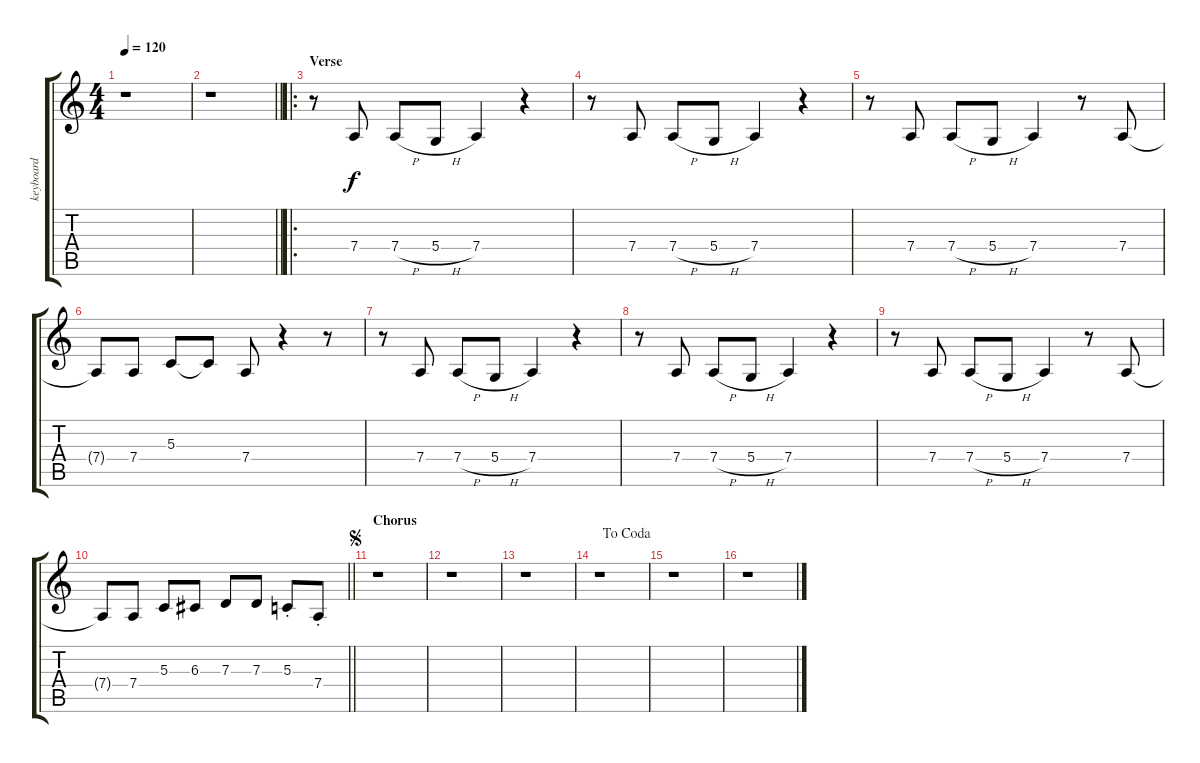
\track ("keyboard" "keyboard") {instrument lead2sawtooth}
\staff {score tabs}
\tuning (E4 B3 G3 D3 A2 E2) {hide}
\ts (4 4)
\tempo 120
\clef g2
\ks c
r.1{dy f instrument lead2sawtooth} |
\barLineRight lightlight
r.1 |
\ro
\section ("" "Verse")
r.8 7.4.8 7.4{h}.8 5.4{h}.8 7.4.4 r.4 |
r.8 7.4.8 7.4{h}.8 5.4{h}.8 7.4.4 r.4 |
r.8 7.4.8 7.4{h}.8 5.4{h}.8 7.4.4 r.8 7.4.8 |
7.4{t}.8 7.4.8 5.3.8 5.3{t}.8 7.4.8 r.4 r.8 |
r.8 7.4.8 7.4{h}.8 5.4{h}.8 7.4.4 r.4 |
r.8 7.4.8 7.4{h}.8 5.4{h}.8 7.4.4 r.4 |
r.8 7.4.8 7.4{h}.8 5.4{h}.8 7.4.4 r.8 7.4.8 |
\barLineRight lightlight
7.4{t}.8 7.4.8 5.3.8 6.3.8 7.3.8 7.3.8 5.3{st}.8 7.4{st}.8 |
\section ("" "Chorus")
\jump segno
r.1 |
r.1 |
r.1 |
\jump dacoda
r.1 |
r.1 |
r.1
